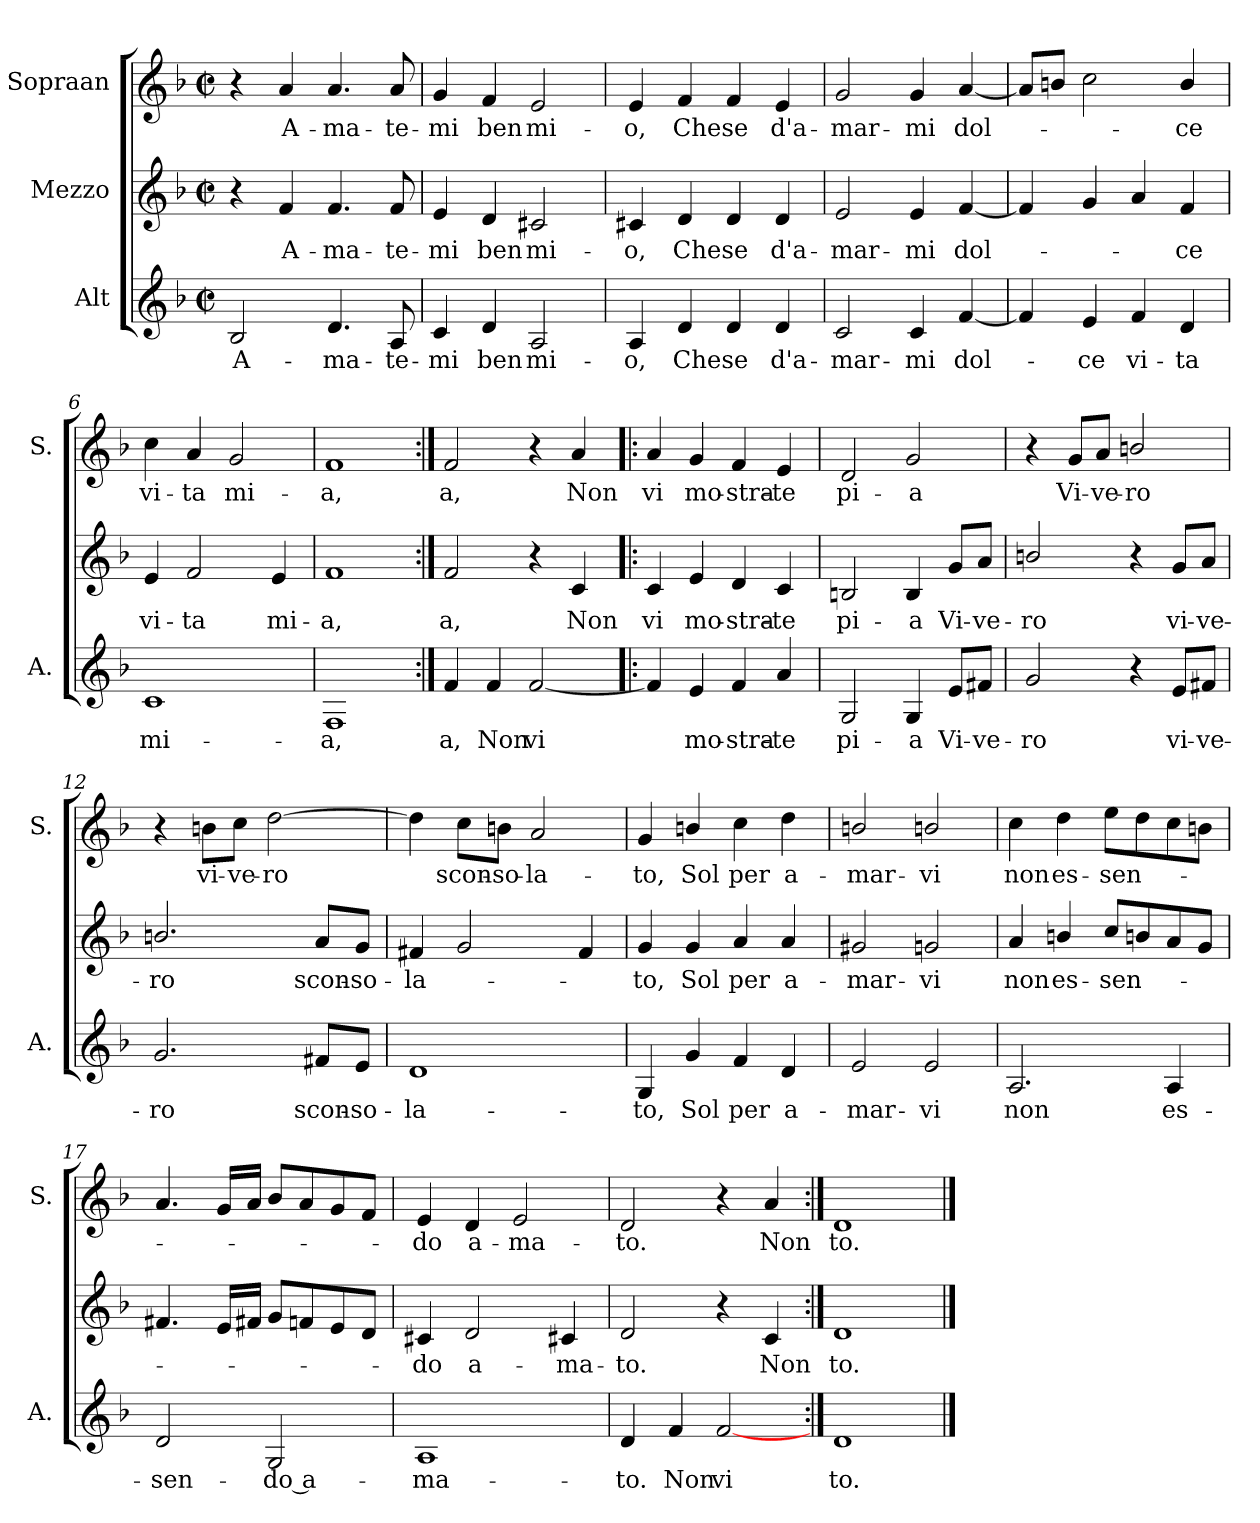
**kern	**text	**kern	**text	**kern	**text
*part3	*part3	*part2	*part2	*part1	*part1
*staff3	*staff3	*staff2	*staff2	*staff1	*staff1
*I"Alt	*	*I"Mezzo	*	*I"Sopraan	*
*I'A.	*	*	*	*I'S.	*
*clefG2	*	*clefG2	*	*clefG2	*
*k[b-]	*	*k[b-]	*	*k[b-]	*
*F:	*	*F:	*	*F:	*
*M2/2	*	*M2/2	*	*M2/2	*
*met(c|)	*	*met(c|)	*	*met(c|)	*
=1	=1	=1	=1	=1	=1
!	!LO:LY:b	!	!	!	!
2B-/	A-	4r	.	4r	.
!	!	!	!LO:LY:b	!	!LO:LY:b
.	.	4f/	A-	4a/	A-
!	!LO:LY:b	!	!LO:LY:b	!	!LO:LY:b
4.d/	-ma-	4.f/	-ma-	4.a/	-ma-
!	!LO:LY:b	!	!LO:LY:b	!	!LO:LY:b
8A/	-te-	8f/	-te-	8a/	-te-
=2	=2	=2	=2	=2	=2
!	!LO:LY:b	!	!LO:LY:b	!	!LO:LY:b
4c/	-mi	4e/	-mi	4g/	-mi
!	!LO:LY:b	!	!LO:LY:b	!	!LO:LY:b
4d/	ben	4d/	ben	4f/	ben
!	!LO:LY:b	!	!LO:LY:b	!	!LO:LY:b
2A/	mi-	2c#X/	mi-	2e/	mi-
=3	=3	=3	=3	=3	=3
!	!LO:LY:b	!	!LO:LY:b	!	!LO:LY:b
4A/	-o,	4c#X/	-o,	4e/	-o,
!	!LO:LY:b	!	!LO:LY:b	!	!LO:LY:b
4d/	Che	4d/	Che	4f/	Che
!	!LO:LY:b	!	!LO:LY:b	!	!LO:LY:b
4d/	se	4d/	se	4f/	se
!	!LO:LY:b	!	!LO:LY:b	!	!LO:LY:b
4d/	d'a-	4d/	d'a-	4e/	d'a-
=4	=4	=4	=4	=4	=4
!	!LO:LY:b	!	!LO:LY:b	!	!LO:LY:b
2c/	-mar-	2e/	-mar-	2g/	-mar-
!	!LO:LY:b	!	!LO:LY:b	!	!LO:LY:b
4c/	-mi	4e/	-mi	4g/	-mi
!	!LO:LY:b	!	!LO:LY:b	!	!LO:LY:b
[4f/	dol-	[4f/	dol-	[4a/	dol-
=5	=5	=5	=5	=5	=5
4f/]	.	4f/]	.	8a/L]	.
.	.	.	.	8bn/J	.
!	!LO:LY:b	!	!	!	!
4e/	-ce	4g/	.	2cc\	.
!	!LO:LY:b	!	!	!	!
4f/	vi-	4a/	.	.	.
!	!LO:LY:b	!	!LO:LY:b	!	!LO:LY:b
4d/	-ta	4f/	-ce	4b/	-ce
!!LO:LB:g=z
=6	=6	=6	=6	=6	=6
!	!LO:LY:b	!	!LO:LY:b	!	!LO:LY:b
1c	mi-	4e/	vi-	4cc\	vi-
!	!	!	!LO:LY:b	!	!LO:LY:b
.	.	2f/	-ta	4a/	-ta
!	!	!	!	!	!LO:LY:b
.	.	.	.	2g/	mi-
!	!	!	!LO:LY:b	!	!
.	.	4e/	mi-	.	.
=7	=7	=7	=7	=7	=7
!	!LO:LY:b	!	!LO:LY:b	!	!LO:LY:b
1F	-a,	1f	-a,	1f	-a,
=8:|!	=8:|!	=8:|!	=8:|!	=8:|!	=8:|!
!	!LO:LY:b	!	!LO:LY:b	!	!LO:LY:b
4f/	a,	2f/	a,	2f/	a,
!	!LO:LY:b	!	!	!	!
4f/	Non	.	.	.	.
!	!LO:LY:b	!	!	!	!
[2f/	vi	4r	.	4r	.
!	!	!	!LO:LY:b	!	!LO:LY:b
.	.	4c/	Non	4a/	Non
=9!|:	=9!|:	=9!|:	=9!|:	=9!|:	=9!|:
!	!	!	!LO:LY:b	!	!LO:LY:b
4f/]	.	4c/	vi	4a/	vi
!	!LO:LY:b	!	!LO:LY:b	!	!LO:LY:b
4e/	mo-	4e/	mo-	4g/	mo-
!	!LO:LY:b	!	!LO:LY:b	!	!LO:LY:b
4f/	-stra-	4d/	-stra-	4f/	-stra-
!	!LO:LY:b	!	!LO:LY:b	!	!LO:LY:b
4a/	-te	4c/	-te	4e/	-te
=10	=10	=10	=10	=10	=10
!	!LO:LY:b	!	!LO:LY:b	!	!LO:LY:b
2G/	pi-	2Bn/	pi-	2d/	pi-
!	!LO:LY:b	!	!LO:LY:b	!	!LO:LY:b
4G/	-a	4B/	-a	2g/	-a
!	!LO:LY:b	!	!LO:LY:b	!	!
8e/L	Vi-	8g/L	Vi-	.	.
!	!LO:LY:b	!	!LO:LY:b	!	!
8f#X/J	-ve-	8a/J	-ve-	.	.
!!LO:LB:g=z
=11	=11	=11	=11	=11	=11
!	!LO:LY:b	!	!LO:LY:b	!	!
2g/	-ro	2bn/	-ro	4r	.
!	!	!	!	!	!LO:LY:b
.	.	.	.	8g/L	Vi-
!	!	!	!	!	!LO:LY:b
.	.	.	.	8a/J	-ve-
!	!	!	!	!	!LO:LY:b
4r	.	4r	.	2bn/	-ro
!	!LO:LY:b	!	!LO:LY:b	!	!
8e/L	vi-	8g/L	vi-	.	.
!	!LO:LY:b	!	!LO:LY:b	!	!
8f#X/J	-ve-	8a/J	-ve-	.	.
=12	=12	=12	=12	=12	=12
!	!LO:LY:b	!	!LO:LY:b	!	!
2.g/	-ro	2.bn/	-ro	4r	.
!	!	!	!	!	!LO:LY:b
.	.	.	.	8bn\L	vi-
!	!	!	!	!	!LO:LY:b
.	.	.	.	8cc\J	-ve-
!	!	!	!	!	!LO:LY:b
.	.	.	.	[2dd\	-ro
!	!LO:LY:b	!	!LO:LY:b	!	!
8f#X/L	scon-	8a/L	scon-	.	.
!	!LO:LY:b	!	!LO:LY:b	!	!
8e/J	-so-	8g/J	-so-	.	.
=13	=13	=13	=13	=13	=13
!	!LO:LY:b	!	!LO:LY:b	!	!
1d	-la-	4f#X/	-la-	4dd\]	.
!	!	!	!	!	!LO:LY:b
.	.	2g/	.	8cc\L	scon-
!	!	!	!	!	!LO:LY:b
.	.	.	.	8bn\J	-so-
!	!	!	!	!	!LO:LY:b
.	.	.	.	2a/	-la-
.	.	4f#/	.	.	.
=14	=14	=14	=14	=14	=14
!	!LO:LY:b	!	!LO:LY:b	!	!LO:LY:b
4G/	-to,	4g/	-to,	4g/	-to,
!	!LO:LY:b	!	!LO:LY:b	!	!LO:LY:b
4g/	Sol	4g/	Sol	4bn/	Sol
!	!LO:LY:b	!	!LO:LY:b	!	!LO:LY:b
4f/	per	4a/	per	4cc\	per
!	!LO:LY:b	!	!LO:LY:b	!	!LO:LY:b
4d/	a-	4a/	a-	4dd\	a-
=15	=15	=15	=15	=15	=15
!	!LO:LY:b	!	!LO:LY:b	!	!LO:LY:b
2e/	-mar-	2g#X/	-mar-	2bn/	-mar-
!	!LO:LY:b	!	!LO:LY:b	!	!LO:LY:b
2e/	-vi	2gn/	-vi	2bn/	-vi
!!LO:LB:g=z
=16	=16	=16	=16	=16	=16
!	!LO:LY:b	!	!LO:LY:b	!	!LO:LY:b
2.A/	non	4a/	non	4cc\	non
!	!	!	!LO:LY:b	!	!LO:LY:b
.	.	4bn/	es-	4dd\	es-
!	!	!	!LO:LY:b	!	!LO:LY:b
.	.	8cc/L	-sen-	8ee\L	-sen-
.	.	8bn/	.	8dd\	.
!	!LO:LY:b	!	!	!	!
4A/	es-	8a/	.	8cc\	.
.	.	8g/J	.	8bn\J	.
=17	=17	=17	=17	=17	=17
!	!LO:LY:b	!	!	!	!
2d/	-sen-	4.f#X/	.	4.a/	.
.	.	16e/LL	.	16g/LL	.
.	.	16f#X/JJ	.	16a/JJ	.
!	!LO:LY:b	!	!	!	!
2G/	-do a-	8g/L	.	8b-/L	.
.	.	8fn/	.	8a/	.
.	.	8e/	.	8g/	.
.	.	8d/J	.	8f/J	.
=18	=18	=18	=18	=18	=18
!	!LO:LY:b	!	!LO:LY:b	!	!LO:LY:b
1A	-ma-	4c#X/	-do	4e/	-do
!	!	!	!LO:LY:b	!	!LO:LY:b
.	.	2d/	a-	4d/	a-
!	!	!	!	!	!LO:LY:b
.	.	.	.	2e/	-ma-
!	!	!	!LO:LY:b	!	!
.	.	4c#X/	-ma-	.	.
=19	=19	=19	=19	=19	=19
!	!LO:LY:b	!	!LO:LY:b	!	!LO:LY:b
4d/	-to.	2d/	-to.	2d/	-to.
!	!LO:LY:b	!	!	!	!
4f/	Non	.	.	.	.
!	!LO:LY:b	!	!	!	!
[2f/	vi	4r	.	4r	.
!	!	!	!LO:LY:b	!	!LO:LY:b
.	.	4c/	Non	4a/	Non
=20:|!	=20:|!	=20:|!	=20:|!	=20:|!	=20:|!
!	!LO:LY:b	!	!LO:LY:b	!	!LO:LY:b
1d	to.	1d	to.	1d	to.
==	==	==	==	==	==
*-	*-	*-	*-	*-	*-
